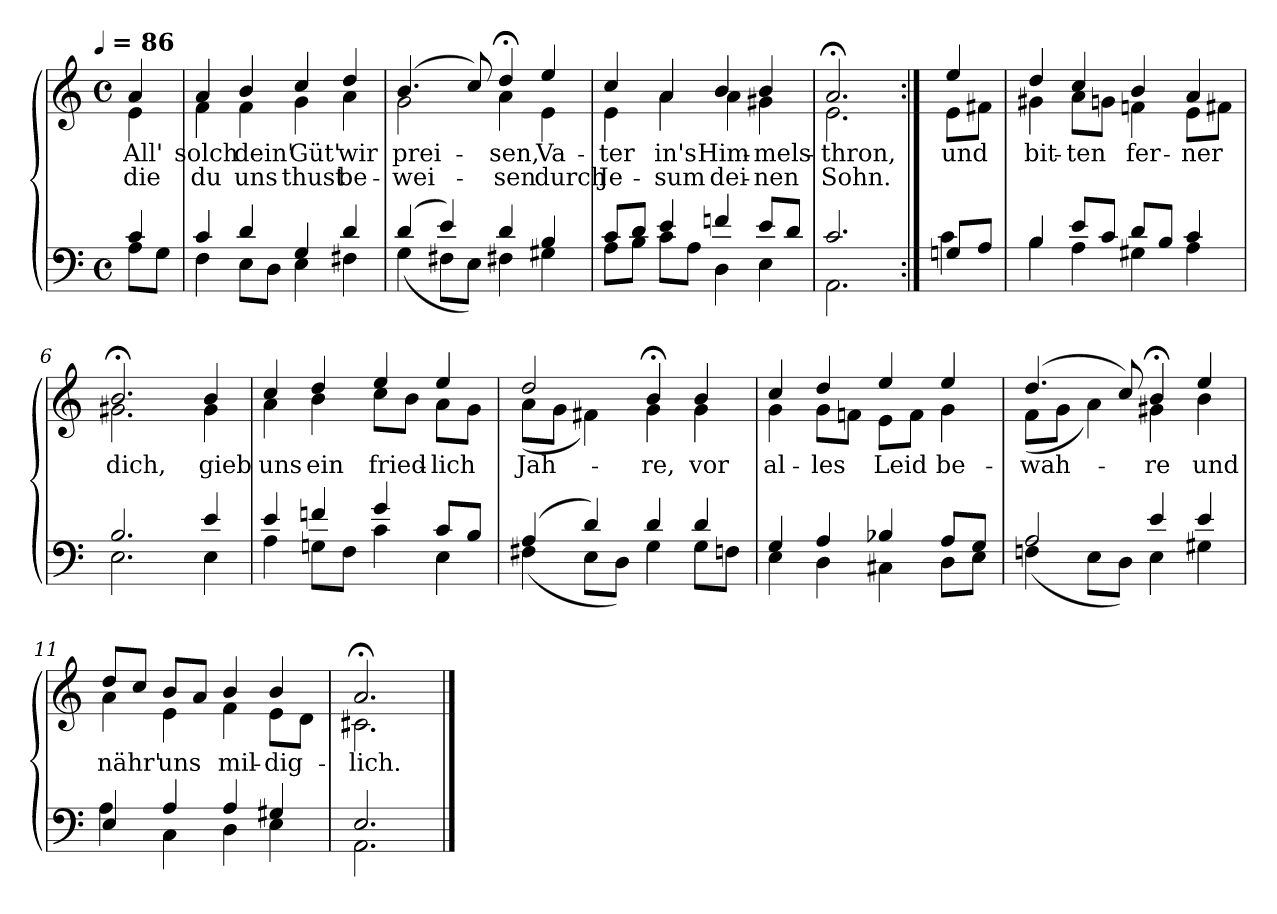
**kern	**kern	**text	**text	**dynam
*part1	*part1	*part1	*part1	*part1
*staff2	*staff1	*staff1	*staff1	*staff1/2
*clefF4	*clefG2	*	*	*
!!LO:TX:omd:t=[quarter] = 86
*M4/4	*M4/4	*	*	*
*met(c)	*met(c)	*	*	*
*MM86	*MM86	*	*	*
=	=	=	=	=
*^	*^	*	*	*
4c	8AL	4a	4e	All'	die	.
.	8GJ	.	.	.	.	.
=1	=1	=1	=1	=1	=1	=1
4c	4F	4a	4f	solch	du	.
4d	8EL	4b	4f	dein'	uns	.
.	8DJ	.	.	.	.	.
4G	4E	4cc	4g	Güt'	thust	.
4d	4F#X	4dd	4a	wir	be-	.
=2	=2	=2	=2	=2	=2	=2
(4d	(4G	(4.b	2g	prei-	-wei-	.
4e)	8F#XL	.	.	.	.	.
.	8EJ)	8cc)	.	.	.	.
4d	4F#X	4dd;<	4a	-sen,	-sen	.
4B	4G#X	4ee	4e	Va-	durch	.
=3	=3	=3	=3	=3	=3	=3
8cL	8AL	4cc	4e	-ter	Je-	.
8dJ	8BJ	.	.	.	.	.
4e	8cL	4a	4a	in's	-sum	.
.	8AJ	.	.	.	.	.
4fn	4D	4b	4a	Him-	dei-	.
8eL	4E	4b	4g#X	-mels-	-nen	♩ = 83
8dJ	.	.	.	.	.	.
=4	=4	=4	=4	=4	=4	=4
2.c	2.AA	2.a;<	2.e	-thron,	Sohn.	.
!!LO:LB:g=z	!!
=:|!	=:|!	=:|!	=:|!	=:|!	=:|!	=:|!
8GnL	4c	4ee	8eL	und	.	.
8AJ	.	.	8f#XJ	.	.	.
=5	=5	=5	=5	=5	=5	=5
4B	4B	4dd	4g#X	bit-	.	.
8eL	4A	4cc	8aL	-ten	.	.
8cJ	.	.	8gnJ	.	.	.
8dL	4G#X	4b	4fn	fer-	.	.
8BJ	.	.	.	.	.	.
4c	4A	4a	8eL	-ner	.	.
.	.	.	8f#XJ	.	.	.
=6	=6	=6	=6	=6	=6	=6
2.B	2.E	2.b;<	2.g#X	dich,	.	.
4e	4E	4b	4g#	gieb	.	.
=7	=7	=7	=7	=7	=7	=7
4e	4A	4cc	4a	uns	.	.
4fn	8GnL	4dd	4b	ein	.	.
.	8FJ	.	.	.	.	.
4g	4c	4ee	8ccL	fried-	.	.
.	.	.	8bJ	.	.	.
8cL	4E	4ee	8aL	-lich	.	.
8BJ	.	.	8gJ	.	.	.
=8	=8	=8	=8	=8	=8	=8
(4A	(4F#X	2dd	(8aL	Jah-	.	.
.	.	.	8gJ	.	.	.
4d)	8EL	.	4f#X)	.	.	.
.	8DJ)	.	.	.	.	.
4d	4G	4b;<	4g	-re,	.	.
4d	8GL	4b	4g	vor	.	♩ = 85
.	8FnJ	.	.	.	.	.
!!LO:LB:g=z	!!
=9	=9	=9	=9	=9	=9	=9
4G	4E	4cc	4g	al-	.	.
4A	4D	4dd	8gL	-les	.	.
.	.	.	8fnJ	.	.	.
4B-X	4C#X	4ee	8eL	Leid	.	.
.	.	.	8fJ	.	.	.
8AL	8DL	4ee	4g	be-	.	.
8GJ	8EJ	.	.	.	.	.
=10	=10	=10	=10	=10	=10	=10
2A	(4Fn	(4.dd	(8fL	-wah-	.	.
.	.	.	8gJ	.	.	.
.	8EL	.	4a)	.	.	.
.	8DJ)	8cc)	.	.	.	.
4e	4E	4b;<	4g#X	-re	.	.
4e	4G#X	4ee	4b	und	.	♩ = 83
=11	=11	=11	=11	=11	=11	=11
*	*	*MM82	*	*	*	*
4E	4A	8ddL	4a	nähr'	.	.
.	.	8ccJ	.	.	.	.
4A	4C	8bL	4e	uns	.	.
.	.	8aJ	.	.	.	.
4A	4D	4b	4f	mil-	.	♩ = 79.5
4G#X	4E	4b	8eL	-dig-	.	♩ = 74
.	.	.	8dJ	.	.	.
=12	=12	=12	=12	=12	=12	=12
2.E	2.AA	2.a;<	2.c#X	-lich.	.	.
*v	*v	*	*	*	*	*
*	*v	*v	*	*	*
==	==	==	==	==
*-	*-	*-	*-	*-
